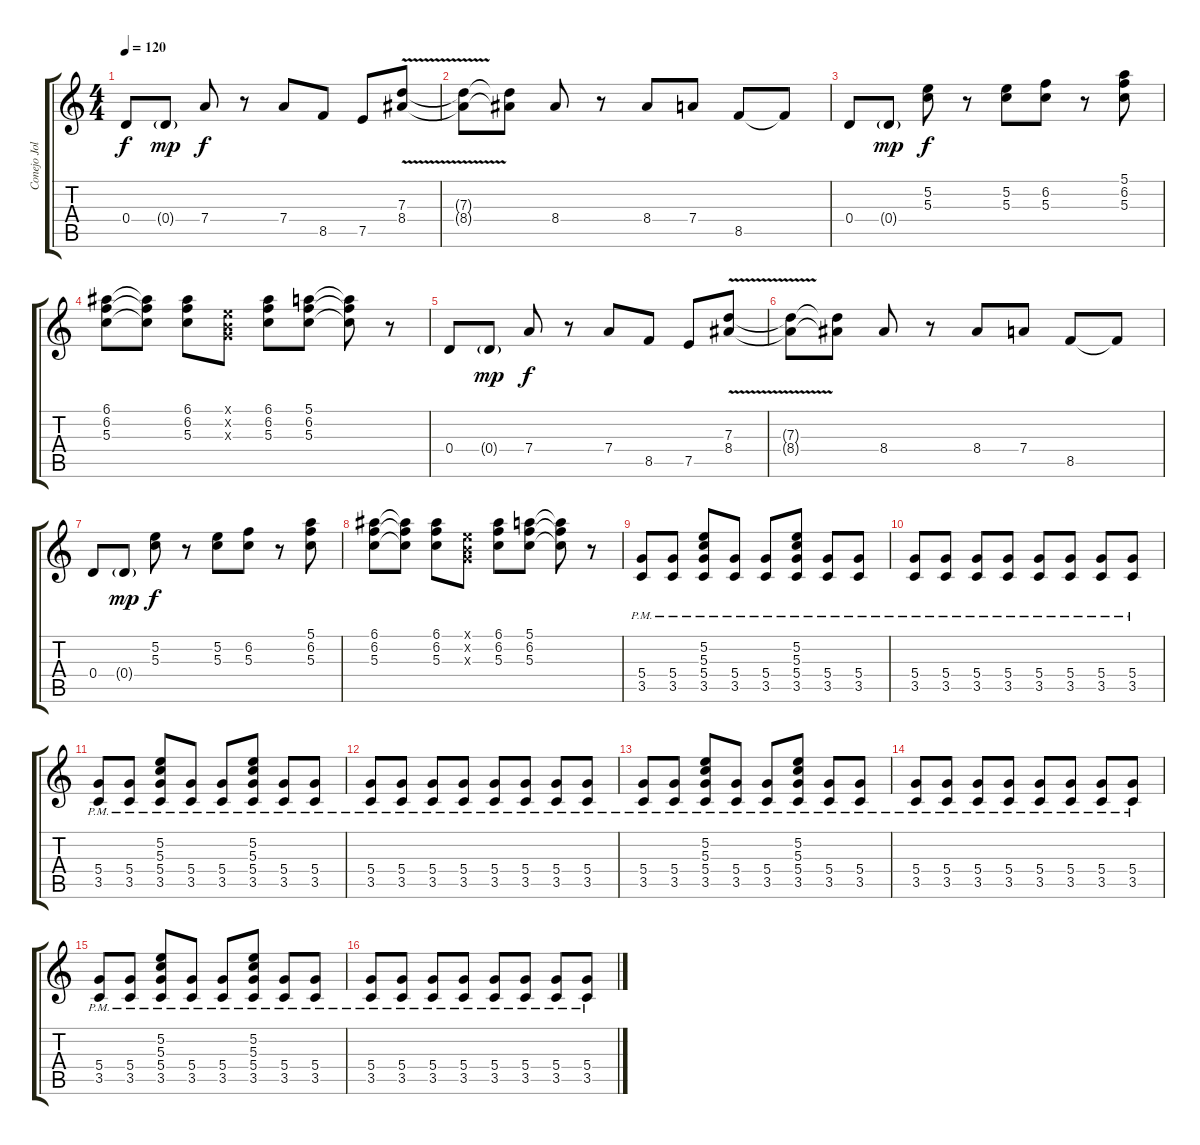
\track ("Conejo Jolivet" "Conejo Jol") {instrument electricguitarclean}
\staff {score tabs}
\tuning (E4 B3 G3 D3 A2 E2) {hide}
\ts (4 4)
\tempo 120
\clef g2
\ks c
0.4.8{dy f} 0.4{g}.8{dy mp} 7.4.8{dy f} r.8 7.4.8 8.5.8 7.5.8 (7.3{v} 8.4{v}).8 |
(7.3{t} 8.4{t}).8 (7.3{t} 8.4{t}).8 8.4.8 r.8 8.4.8 7.4.8 8.5.8 8.5{t}.8 |
0.4.8 0.4{g}.8{dy mp} (5.2 5.3).8{dy f} r.8 (5.2 5.3).8 (6.2 5.3).8 r.8 (5.1 6.2 5.3).8 |
(6.1 6.2 5.3).8 (6.1{t} 6.2{t} 5.3{t}).8 (6.1 6.2 5.3).8 (0.1{x} 0.2{x} 0.3{x}).8 (6.1 6.2 5.3).8 (5.1 6.2 5.3).8 (5.1{t} 6.2{t} 5.3{t}).8 r.8 |
0.4.8 0.4{g}.8{dy mp} 7.4.8{dy f} r.8 7.4.8 8.5.8 7.5.8 (7.3{v} 8.4{v}).8 |
(7.3{t} 8.4{t}).8 (7.3{t} 8.4{t}).8 8.4.8 r.8 8.4.8 7.4.8 8.5.8 8.5{t}.8 |
0.4.8 0.4{g}.8{dy mp} (5.2 5.3).8{dy f} r.8 (5.2 5.3).8 (6.2 5.3).8 r.8 (5.1 6.2 5.3).8 |
(6.1 6.2 5.3).8 (6.1{t} 6.2{t} 5.3{t}).8 (6.1 6.2 5.3).8 (0.1{x} 0.2{x} 0.3{x}).8 (6.1 6.2 5.3).8 (5.1 6.2 5.3).8 (5.1{t} 6.2{t} 5.3{t}).8 r.8 |
(5.4{pm} 3.5{pm}).8 (5.4{pm} 3.5{pm}).8 (5.2 5.3 5.4{pm} 3.5{pm}).8 (5.4{pm} 3.5{pm}).8 (5.4{pm} 3.5{pm}).8 (5.2 5.3 5.4{pm} 3.5{pm}).8 (5.4{pm} 3.5{pm}).8 (5.4{pm} 3.5{pm}).8 |
(5.4{pm} 3.5{pm}).8 (5.4{pm} 3.5{pm}).8 (5.4{pm} 3.5{pm}).8 (5.4{pm} 3.5{pm}).8 (5.4{pm} 3.5{pm}).8 (5.4{pm} 3.5{pm}).8 (5.4{pm} 3.5{pm}).8 (5.4{pm} 3.5{pm}).8 |
(5.4{pm} 3.5{pm}).8 (5.4{pm} 3.5{pm}).8 (5.2 5.3 5.4{pm} 3.5{pm}).8 (5.4{pm} 3.5{pm}).8 (5.4{pm} 3.5{pm}).8 (5.2 5.3 5.4{pm} 3.5{pm}).8 (5.4{pm} 3.5{pm}).8 (5.4{pm} 3.5{pm}).8 |
(5.4{pm} 3.5{pm}).8 (5.4{pm} 3.5{pm}).8 (5.4{pm} 3.5{pm}).8 (5.4{pm} 3.5{pm}).8 (5.4{pm} 3.5{pm}).8 (5.4{pm} 3.5{pm}).8 (5.4{pm} 3.5{pm}).8 (5.4{pm} 3.5{pm}).8 |
(5.4{pm} 3.5{pm}).8 (5.4{pm} 3.5{pm}).8 (5.2 5.3 5.4{pm} 3.5{pm}).8 (5.4{pm} 3.5{pm}).8 (5.4{pm} 3.5{pm}).8 (5.2 5.3 5.4{pm} 3.5{pm}).8 (5.4{pm} 3.5{pm}).8 (5.4{pm} 3.5{pm}).8 |
(5.4{pm} 3.5{pm}).8 (5.4{pm} 3.5{pm}).8 (5.4{pm} 3.5{pm}).8 (5.4{pm} 3.5{pm}).8 (5.4{pm} 3.5{pm}).8 (5.4{pm} 3.5{pm}).8 (5.4{pm} 3.5{pm}).8 (5.4{pm} 3.5{pm}).8 |
(5.4{pm} 3.5{pm}).8 (5.4{pm} 3.5{pm}).8 (5.2 5.3 5.4{pm} 3.5{pm}).8 (5.4{pm} 3.5{pm}).8 (5.4{pm} 3.5{pm}).8 (5.2 5.3 5.4{pm} 3.5{pm}).8 (5.4{pm} 3.5{pm}).8 (5.4{pm} 3.5{pm}).8 |
(5.4{pm} 3.5{pm}).8 (5.4{pm} 3.5{pm}).8 (5.4{pm} 3.5{pm}).8 (5.4{pm} 3.5{pm}).8 (5.4{pm} 3.5{pm}).8 (5.4{pm} 3.5{pm}).8 (5.4{pm} 3.5{pm}).8 (5.4{pm} 3.5{pm}).8
